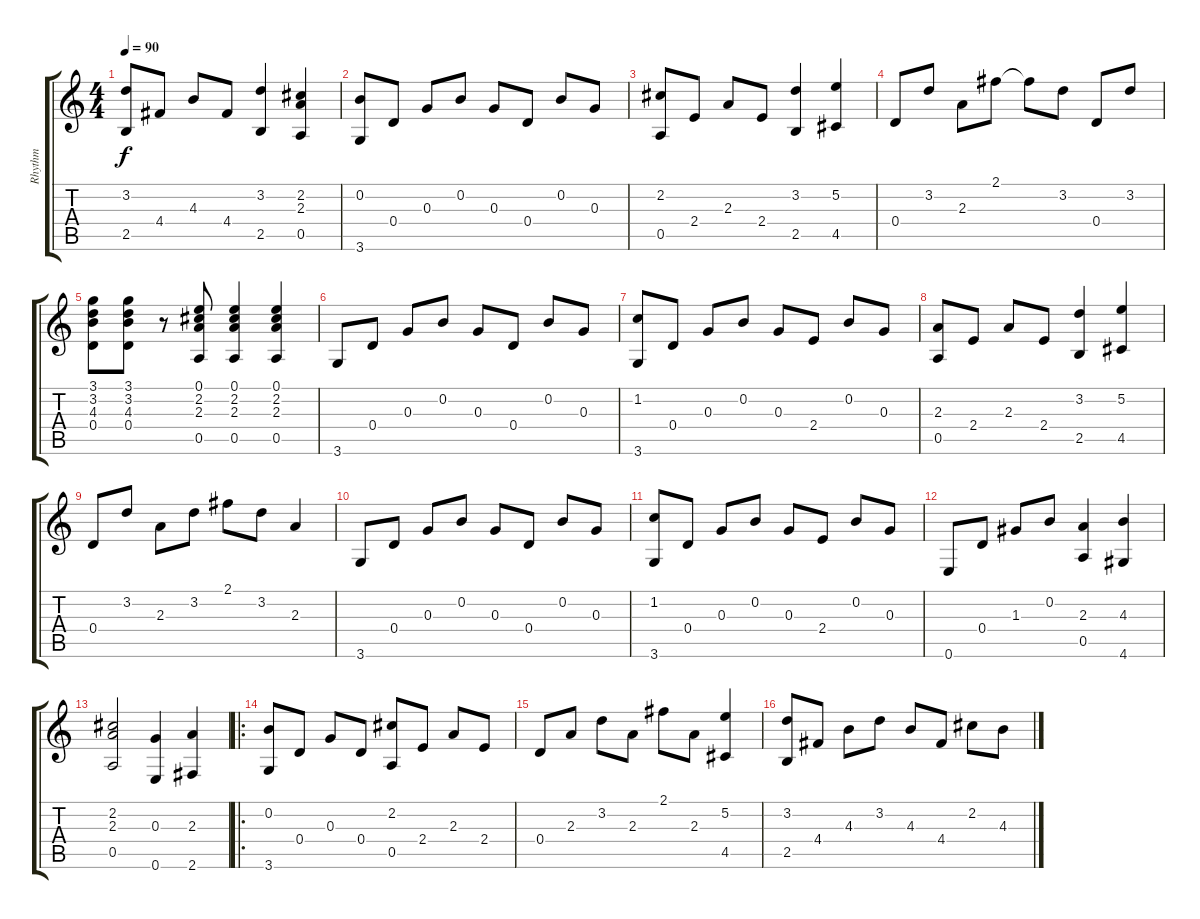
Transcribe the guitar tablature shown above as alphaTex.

\track ("Rhythm" "Rhythm") {instrument acousticguitarsteel}
\staff {score tabs}
\tuning (E4 B3 G3 D3 A2 E2) {hide}
\ts (4 4)
\tempo 90
\clef g2
\ks c
(3.2 2.5).8{dy f} 4.4.8 4.3.8 4.4.8 (3.2 2.5).4 (2.2 2.3 0.5).4 |
(0.2 3.6).8 0.4.8 0.3.8 0.2.8 0.3.8 0.4.8 0.2.8 0.3.8 |
(2.2 0.5).8 2.4.8 2.3.8 2.4.8 (3.2 2.5).4 (5.2 4.5).4 |
0.4.8 3.2.8 2.3.8 2.1.8 2.1{t}.8 3.2.8 0.4.8 3.2.8 |
(3.1 3.2 4.3 0.4).8 (3.1 3.2 4.3 0.4).8 r.8 (0.1 2.2 2.3 0.5).8 (0.1 2.2 2.3 0.5).4 (0.1 2.2 2.3 0.5).4 |
3.6.8 0.4.8 0.3.8 0.2.8 0.3.8 0.4.8 0.2.8 0.3.8 |
(1.2 3.6).8 0.4.8 0.3.8 0.2.8 0.3.8 2.4.8 0.2.8 0.3.8 |
(2.3 0.5).8 2.4.8 2.3.8 2.4.8 (3.2 2.5).4 (5.2 4.5).4 |
0.4.8 3.2.8 2.3.8 3.2.8 2.1.8 3.2.8 2.3.4 |
3.6.8 0.4.8 0.3.8 0.2.8 0.3.8 0.4.8 0.2.8 0.3.8 |
(1.2 3.6).8 0.4.8 0.3.8 0.2.8 0.3.8 2.4.8 0.2.8 0.3.8 |
0.6.8 0.4.8 1.3.8 0.2.8 (2.3 0.5).4 (4.3 4.6).4 |
(2.2 2.3 0.5).2 (0.3 0.6).4 (2.3 2.6).4 |
\ro
(0.2 3.6).8 0.4.8 0.3.8 0.4.8 (2.2 0.5).8 2.4.8 2.3.8 2.4.8 |
0.4.8 2.3.8 3.2.8 2.3.8 2.1.8 2.3.8 (5.2 4.5).4 |
(3.2 2.5).8 4.4.8 4.3.8 3.2.8 4.3.8 4.4.8 2.2.8 4.3.8
